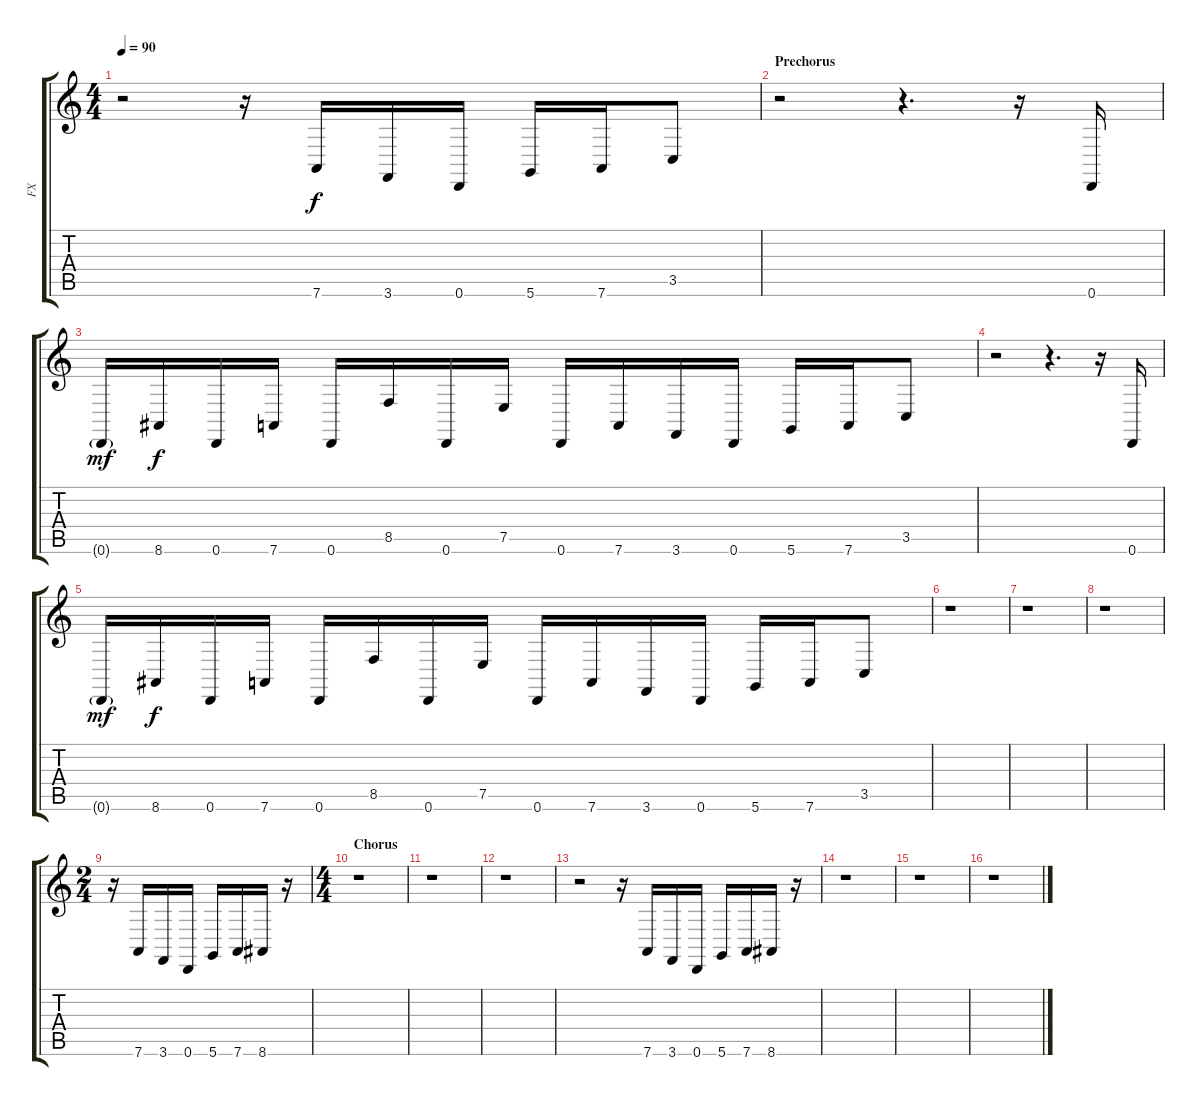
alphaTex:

\track ("FX" "FX") {instrument lead8bassandlead}
\staff {score tabs}
\tuning (E4 B3 G3 D3 A2 D2) {hide}
\ts (4 4)
\tempo 90
\clef g2
\ks c
r.2{dy f} r.16 7.6.16 3.6.16 0.6.16 5.6.16 7.6.16 3.5.8 |
\section ("" "Prechorus")
r.2 r.4{d} r.16 0.6.16 |
0.6{g}.16{dy mf} 8.6.16{dy f} 0.6.16 7.6.16 0.6.16 8.5.16 0.6.16 7.5.16 0.6.16 7.6.16 3.6.16 0.6.16 5.6.16 7.6.16 3.5.8 |
r.2 r.4{d} r.16 0.6.16 |
0.6{g}.16{dy mf} 8.6.16{dy f} 0.6.16 7.6.16 0.6.16 8.5.16 0.6.16 7.5.16 0.6.16 7.6.16 3.6.16 0.6.16 5.6.16 7.6.16 3.5.8 |
r.1 |
r.1 |
r.1 |
\ts (2 4)
r.16 7.6.16 3.6.16 0.6.16 5.6.16 7.6.16 8.6.16 r.16 |
\ts (4 4)
\section ("" "Chorus")
r.1 |
r.1 |
r.1 |
r.2 r.16 7.6.16 3.6.16 0.6.16 5.6.16 7.6.16 8.6.16 r.16 |
r.1 |
r.1 |
r.1
